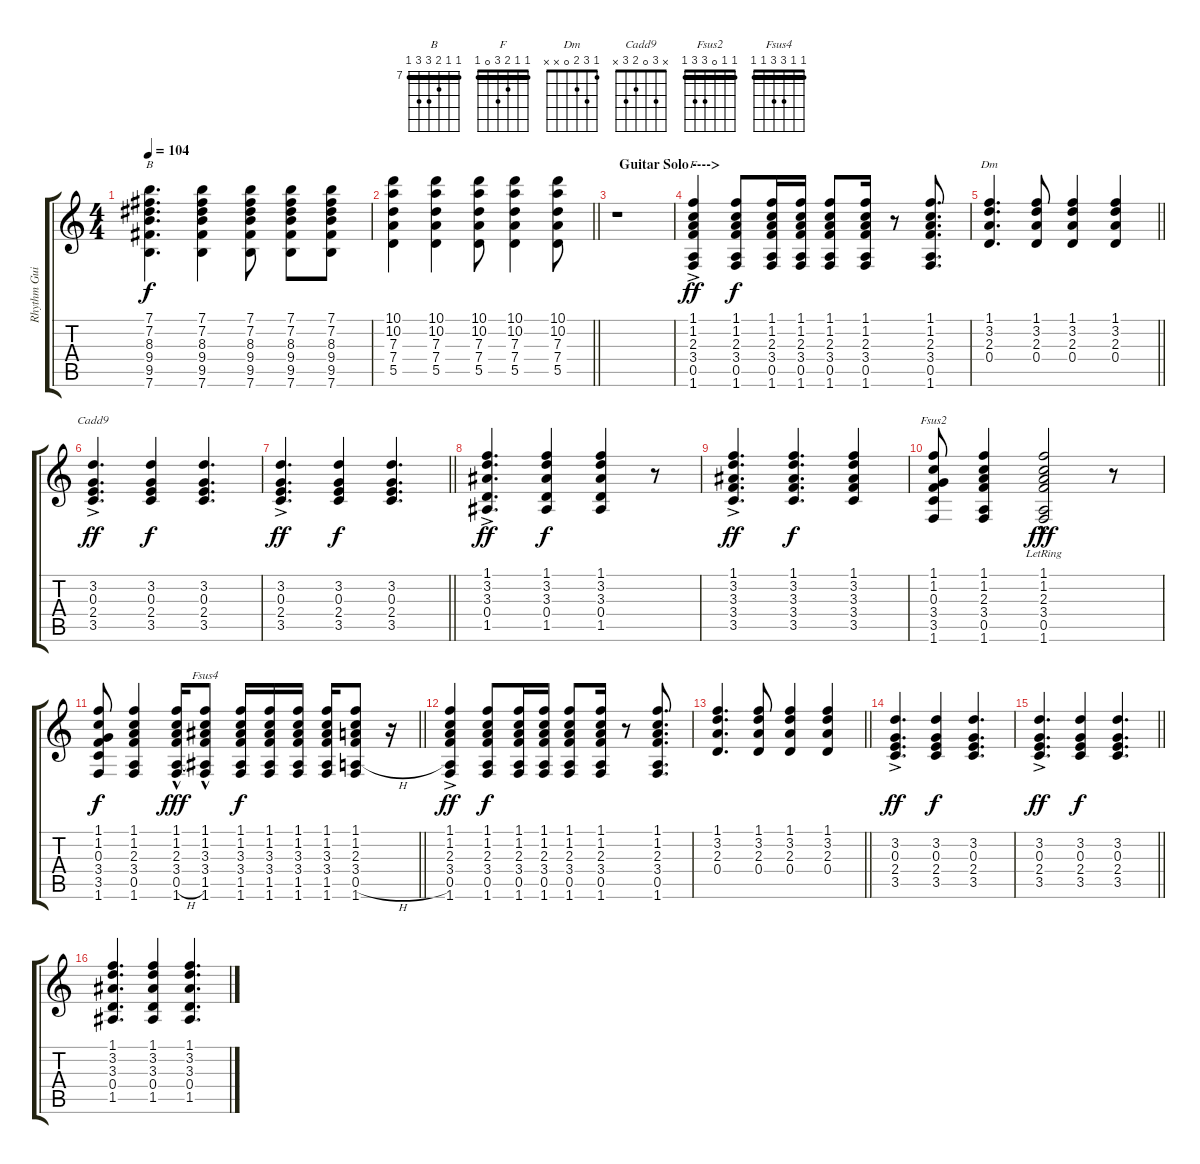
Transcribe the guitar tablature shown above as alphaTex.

\track ("Rhythm Guitar" "Rhythm Gui") {instrument acousticguitarsteel}
\staff {score tabs}
\tuning (E4 B3 G3 D3 A2 E2) {hide}
\chord ("B" 7 7 8 9 9 7) {firstfret 7 barre 7}
\chord ("F" 1 1 2 3 0 1) {barre 1}
\chord ("Dm" 1 3 2 0 x x)
\chord ("Cadd9" x 3 0 2 3 x)
\chord ("Fsus2" 1 1 0 3 3 1) {barre 1}
\chord ("Fsus4" 1 1 3 3 1 1) {barre 1}
\ts (4 4)
\tempo 104
\clef g2
\ks c
(7.1 7.2 8.3 9.4 9.5 7.6).4{d ch "B" dy f} (7.1 7.2 8.3 9.4 9.5 7.6).4 (7.1 7.2 8.3 9.4 9.5 7.6).8 (7.1 7.2 8.3 9.4 9.5 7.6).8 (7.1 7.2 8.3 9.4 9.5 7.6).8 |
\barLineRight lightlight
(10.1 10.2 7.3 7.4 5.5).4 (10.1 10.2 7.3 7.4 5.5).4 (10.1 10.2 7.3 7.4 5.5).8 (10.1 10.2 7.3 7.4 5.5).4 (10.1 10.2 7.3 7.4 5.5).8 |
\section ("" "  Guitar Solo ---->")
r.1 |
(1.1 1.2 2.3{ac} 3.4 0.5 1.6).4{ch "F" dy ff} (1.1 1.2 2.3 3.4 0.5 1.6).8{dy f} (1.1 1.2 2.3 3.4 0.5 1.6).16 (1.1 1.2 2.3 3.4 0.5 1.6).16 (1.1 1.2 2.3 3.4 0.5 1.6).8 (1.1 1.2 2.3 3.4 0.5 1.6).16 r.8 (1.1 1.2 2.3 3.4 0.5 1.6).8{d} |
\barLineRight lightlight
(1.1 3.2 2.3 0.4).4{d ch "Dm"} (1.1 3.2 2.3 0.4).8 (1.1 3.2 2.3 0.4).4 (1.1 3.2 2.3 0.4).4 |
(3.2{ac} 0.3{ac} 2.4{ac} 3.5{ac}).4{d ch "Cadd9" dy ff} (3.2 0.3 2.4 3.5).4{dy f} (3.2 0.3 2.4 3.5).4{d} |
\barLineRight lightlight
(3.2{ac} 0.3{ac} 2.4{ac} 3.5{ac}).4{d dy ff} (3.2 0.3 2.4 3.5).4{dy f} (3.2 0.3 2.4 3.5).4{d} |
(1.1{ac} 3.2{ac} 3.3{ac} 0.4{ac} 1.5{ac}).4{d dy ff} (1.1 3.2 3.3 0.4 1.5).4{dy f} (1.1 3.2 3.3 0.4 1.5).4 r.8 |
(1.1{ac} 3.2{ac} 3.3{ac} 3.4{ac} 3.5{ac}).4{d dy ff} (1.1 3.2 3.3 3.4 3.5).4{d dy f} (1.1 3.2 3.3 3.4 3.5).4 |
(1.1 1.2 0.3 3.4 3.5 1.6).8{ch "Fsus2"} (1.1 1.2 2.3 3.4 0.5 1.6).4 (1.1{hac} 1.2{hac lr} 2.3{hac} 3.4{hac} 0.5{hac} 1.6{hac}).2{dy fff} r.8 |
\barLineRight lightlight
(1.1 1.2 0.3 3.4 3.5 1.6).8{dy f} (1.1 1.2 2.3 3.4 0.5 1.6).4 (1.1{hac} 1.2{hac} 2.3{hac} 3.4{hac} 0.5{h hac} 1.6{hac}).16{dy fff} (1.1{hac} 1.2{hac} 3.3{hac} 3.4{hac} 1.5{hac} 1.6{hac}).8{ch "Fsus4"} (1.1 1.2 3.3 3.4 1.5 1.6).16{dy f} (1.1 1.2 3.3 3.4 1.5 1.6).16 (1.1 1.2 3.3 3.4 1.5 1.6).16 (1.1 1.2 3.3 3.4 1.5 1.6).16 (1.1 1.2 2.3 3.4 0.5{h} 1.6).8 r.16 |
(1.1 1.2 2.3{ac} 3.4 0.5 1.6).4{dy ff} (1.1 1.2 2.3 3.4 0.5 1.6).8{dy f} (1.1 1.2 2.3 3.4 0.5 1.6).16 (1.1 1.2 2.3 3.4 0.5 1.6).16 (1.1 1.2 2.3 3.4 0.5 1.6).8 (1.1 1.2 2.3 3.4 0.5 1.6).16 r.8 (1.1 1.2 2.3 3.4 0.5 1.6).8{d} |
\barLineRight lightlight
(1.1 3.2 2.3 0.4).4{d} (1.1 3.2 2.3 0.4).8 (1.1 3.2 2.3 0.4).4 (1.1 3.2 2.3 0.4).4 |
(3.2{ac} 0.3{ac} 2.4{ac} 3.5{ac}).4{d dy ff} (3.2 0.3 2.4 3.5).4{dy f} (3.2 0.3 2.4 3.5).4{d} |
\barLineRight lightlight
(3.2 0.3{ac} 2.4 3.5).4{d dy ff} (3.2 0.3 2.4 3.5).4{dy f} (3.2 0.3 2.4 3.5).4{d} |
(1.1 3.2 3.3 0.4 1.5).4{d} (1.1 3.2 3.3 0.4 1.5).4 (1.1 3.2 3.3 0.4 1.5).4{d}
